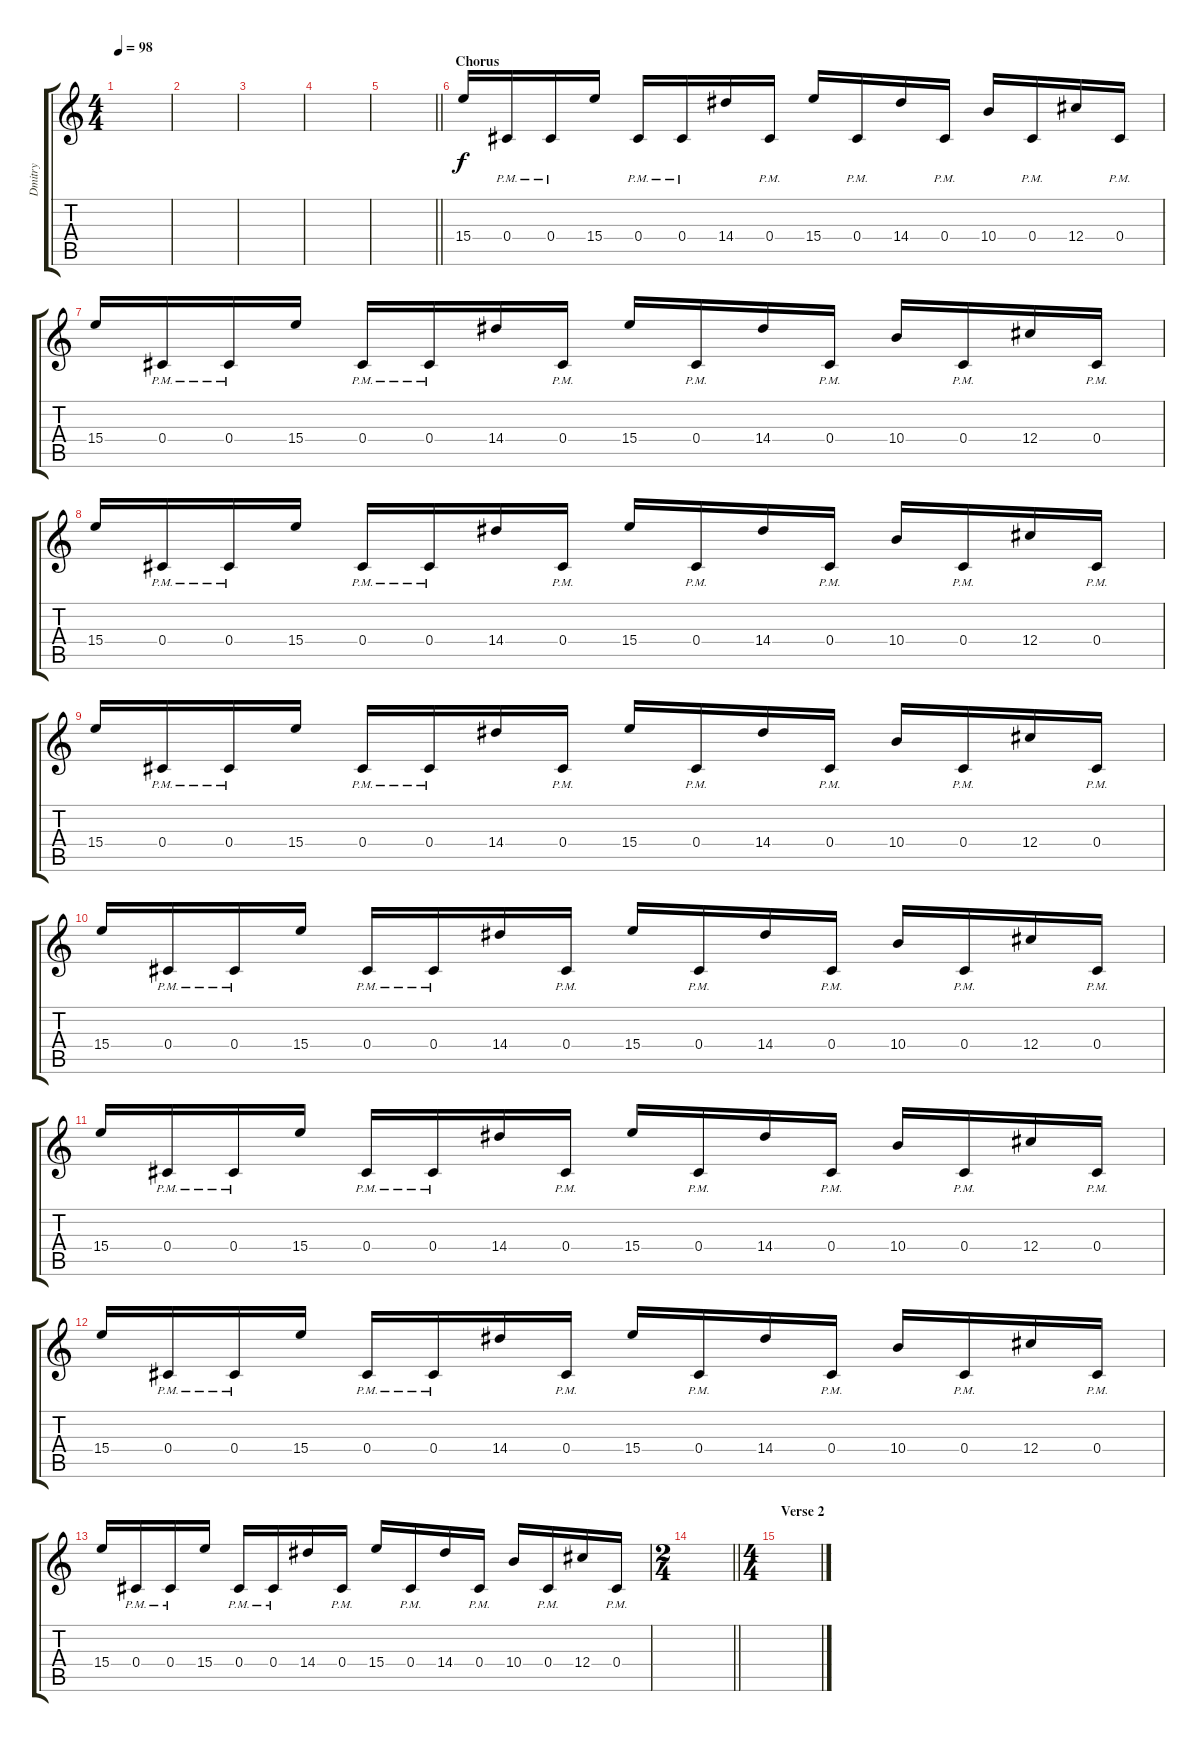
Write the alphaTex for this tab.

\track ("Dmitry" "Dmitry") {instrument overdrivenguitar}
\staff {score tabs}
\tuning (Eb4 Bb3 Gb3 Db3 Ab2 Db2) {hide}
\ts (4 4)
\tempo 98
\clef g2
\ks c
|
|
|
|
\barLineRight lightlight
|
\section ("" "Chorus")
15.4.16{balance 16} 0.4{pm}.16 0.4{pm}.16 15.4.16 0.4{pm}.16 0.4{pm}.16 14.4.16 0.4{pm}.16 15.4.16 0.4{pm}.16 14.4.16 0.4{pm}.16 10.4.16 0.4{pm}.16 12.4.16 0.4{pm}.16 |
15.4.16{balance 0} 0.4{pm}.16 0.4{pm}.16 15.4.16 0.4{pm}.16 0.4{pm}.16 14.4.16 0.4{pm}.16 15.4.16 0.4{pm}.16 14.4.16 0.4{pm}.16 10.4.16 0.4{pm}.16 12.4.16 0.4{pm}.16 |
15.4.16 0.4{pm}.16 0.4{pm}.16 15.4.16 0.4{pm}.16 0.4{pm}.16 14.4.16 0.4{pm}.16 15.4.16 0.4{pm}.16 14.4.16 0.4{pm}.16 10.4.16 0.4{pm}.16 12.4.16 0.4{pm}.16 |
15.4.16 0.4{pm}.16 0.4{pm}.16 15.4.16 0.4{pm}.16 0.4{pm}.16 14.4.16 0.4{pm}.16 15.4.16 0.4{pm}.16 14.4.16 0.4{pm}.16 10.4.16 0.4{pm}.16 12.4.16 0.4{pm}.16 |
15.4.16 0.4{pm}.16 0.4{pm}.16 15.4.16 0.4{pm}.16 0.4{pm}.16 14.4.16 0.4{pm}.16 15.4.16 0.4{pm}.16 14.4.16 0.4{pm}.16 10.4.16 0.4{pm}.16 12.4.16 0.4{pm}.16 |
15.4.16 0.4{pm}.16 0.4{pm}.16 15.4.16 0.4{pm}.16 0.4{pm}.16 14.4.16 0.4{pm}.16 15.4.16 0.4{pm}.16 14.4.16 0.4{pm}.16 10.4.16 0.4{pm}.16 12.4.16 0.4{pm}.16 |
15.4.16 0.4{pm}.16 0.4{pm}.16 15.4.16 0.4{pm}.16 0.4{pm}.16 14.4.16 0.4{pm}.16 15.4.16 0.4{pm}.16 14.4.16 0.4{pm}.16 10.4.16 0.4{pm}.16 12.4.16 0.4{pm}.16 |
15.4.16 0.4{pm}.16 0.4{pm}.16 15.4.16 0.4{pm}.16 0.4{pm}.16 14.4.16 0.4{pm}.16 15.4.16 0.4{pm}.16 14.4.16 0.4{pm}.16 10.4.16 0.4{pm}.16 12.4.16 0.4{pm}.16 |
\ts (2 4)
\barLineRight lightlight
|
\ts (4 4)
\section ("" "Verse 2")
